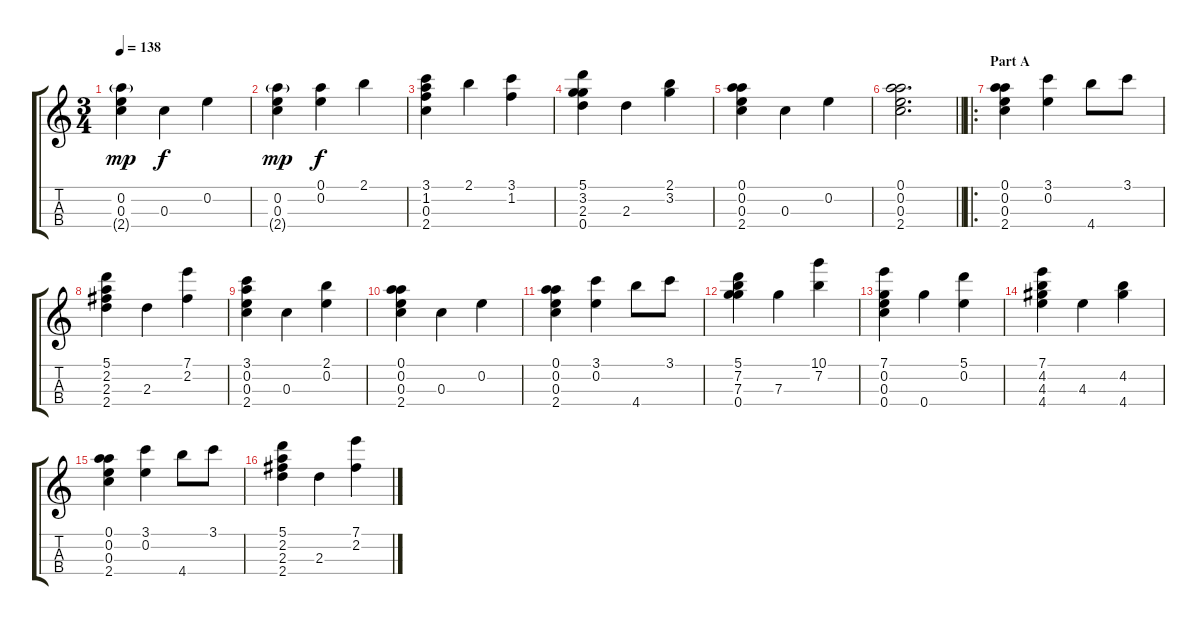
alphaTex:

\track "" {instrument acousticguitarnylon}
\staff {score tabs}
\tuning (A4 E4 C4 G4) {hide}
\ts (3 4)
\tempo 138
\clef g2
\ks c
(0.2 0.3 2.4{g}).4{dy mp} 0.3.4{dy f} 0.2.4 |
(0.2 0.3 2.4{g}).4{dy mp} (0.1 0.2).4{dy f} 2.1.4 |
(3.1 1.2 0.3 2.4).4 2.1.4 (3.1 1.2).4 |
(5.1 3.2 2.3 0.4).4 2.3.4 (2.1 3.2).4 |
(0.1 0.2 0.3 2.4).4 0.3.4 0.2.4 |
\barLineRight lightlight
(0.1 0.2 0.3 2.4).2{d} |
\ro
\section ("" "Part A")
(0.1 0.2 0.3 2.4).4 (3.1 0.2).4 4.4.8 3.1.8 |
(5.1 2.2 2.3 2.4).4 2.3.4 (7.1 2.2).4 |
(3.1 0.2 0.3 2.4).4 0.3.4 (2.1 0.2).4 |
(0.1 0.2 0.3 2.4).4 0.3.4 0.2.4 |
(0.1 0.2 0.3 2.4).4 (3.1 0.2).4 4.4.8 3.1.8 |
(5.1 7.2 7.3 0.4).4 7.3.4 (10.1 7.2).4 |
(7.1 0.2 0.3 0.4).4 0.4.4 (5.1 0.2).4 |
(7.1 4.2 4.3 4.4).4 4.3.4 (4.2 4.4).4 |
(0.1 0.2 0.3 2.4).4 (3.1 0.2).4 4.4.8 3.1.8 |
(5.1 2.2 2.3 2.4).4 2.3.4 (7.1 2.2).4
